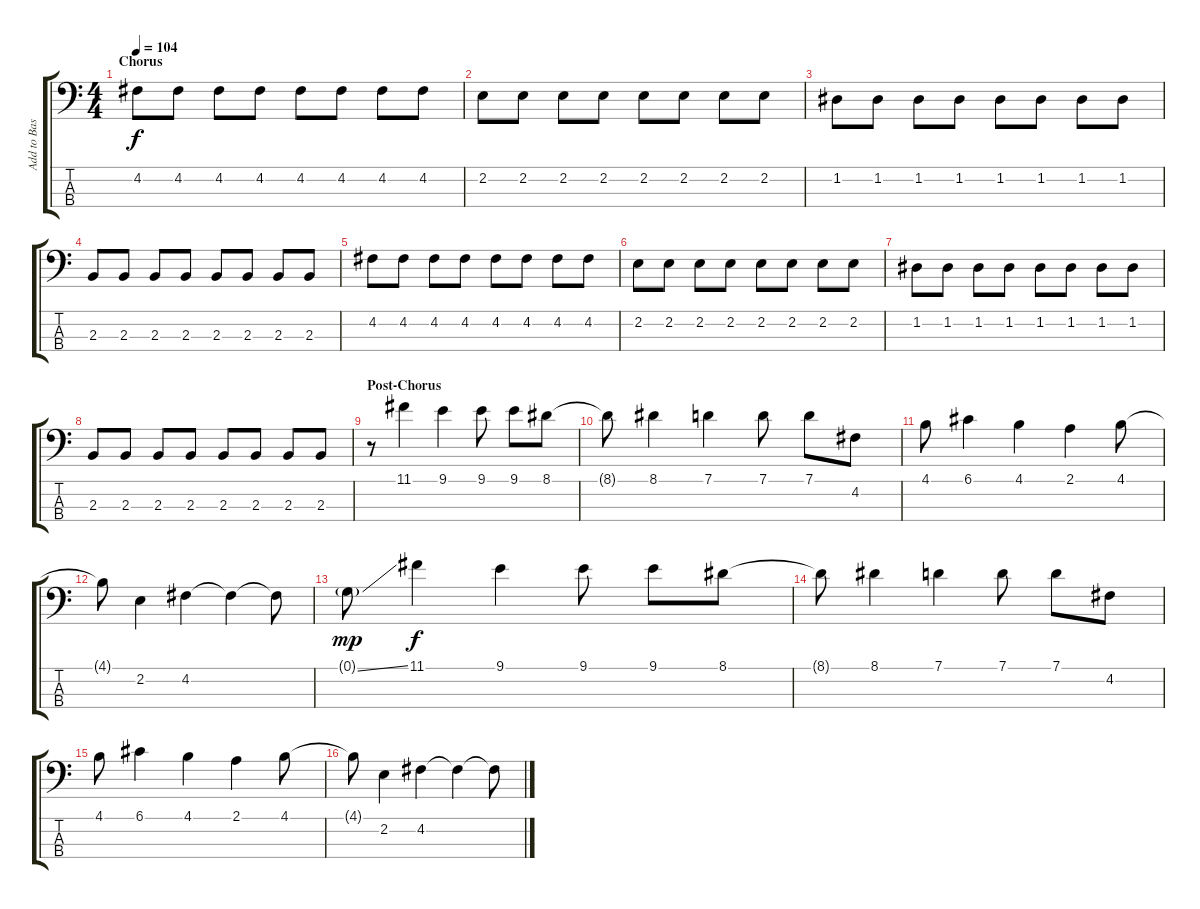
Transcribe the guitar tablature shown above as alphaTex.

\track ("Add to Bass Overdrive Effect" "Add to Bas") {instrument overdrivenguitar}
\staff {score tabs}
\tuning (G2 D2 A1 E1) {hide}
\ts (4 4)
\section ("" "Chorus")
\tempo 104
\clef f4
\ks c
4.2.8{dy f} 4.2.8 4.2.8 4.2.8 4.2.8 4.2.8 4.2.8 4.2.8 |
2.2.8 2.2.8 2.2.8 2.2.8 2.2.8 2.2.8 2.2.8 2.2.8 |
1.2.8 1.2.8 1.2.8 1.2.8 1.2.8 1.2.8 1.2.8 1.2.8 |
2.3.8 2.3.8 2.3.8 2.3.8 2.3.8 2.3.8 2.3.8 2.3.8 |
4.2.8 4.2.8 4.2.8 4.2.8 4.2.8 4.2.8 4.2.8 4.2.8 |
2.2.8 2.2.8 2.2.8 2.2.8 2.2.8 2.2.8 2.2.8 2.2.8 |
1.2.8 1.2.8 1.2.8 1.2.8 1.2.8 1.2.8 1.2.8 1.2.8 |
2.3.8 2.3.8 2.3.8 2.3.8 2.3.8 2.3.8 2.3.8 2.3.8 |
\section ("" "Post-Chorus")
r.8 11.1.4 9.1.4 9.1.8 9.1.8 8.1.8 |
8.1{t}.8 8.1.4 7.1.4 7.1.8 7.1.8 4.2.8 |
4.1.8 6.1.4 4.1.4 2.1.4 4.1.8 |
4.1{t}.8 2.2.4 4.2.4 4.2{t}.4 4.2{t}.8 |
0.1{ss g}.8{dy mp} 11.1.4{dy f} 9.1.4 9.1.8 9.1.8 8.1.8 |
8.1{t}.8 8.1.4 7.1.4 7.1.8 7.1.8 4.2.8 |
4.1.8 6.1.4 4.1.4 2.1.4 4.1.8 |
4.1{t}.8 2.2.4 4.2.4 4.2{t}.4 4.2{t}.8
